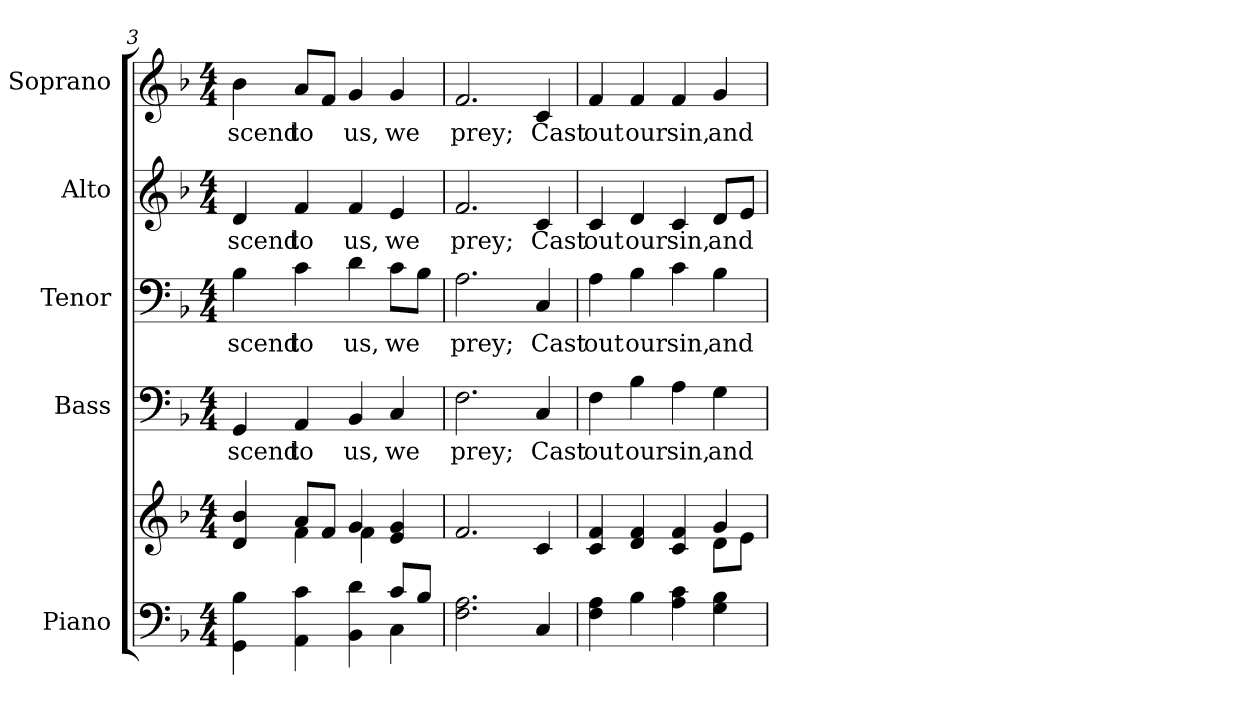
**kern	**kern	**kern	**text	**kern	**text	**kern	**text	**kern	**text
*part5	*part5	*part4	*part4	*part3	*part3	*part2	*part2	*part1	*part1
*staff6	*staff5	*staff4	*staff4	*staff3	*staff3	*staff2	*staff2	*staff1	*staff1
*I"Piano	*	*I"Bass	*	*I"Tenor	*	*I"Alto	*	*I"Soprano	*
*I'Pno.	*	*I'B.	*	*I'T.	*	*I'A.	*	*I'S.	*
!!LO:PB:g=z
*clefF4	*clefG2	*clefF4	*	*clefF4	*	*clefG2	*	*clefG2	*
*k[b-]	*k[b-]	*k[b-]	*	*k[b-]	*	*k[b-]	*	*k[b-]	*
*F:	*F:	*F:	*	*F:	*	*F:	*	*F:	*
*M4/4	*M4/4	*M4/4	*	*M4/4	*	*M4/4	*	*M4/4	*
=3	=3	=3	=3	=3	=3	=3	=3	=3	=3
*^	*^	*	*	*	*	*	*	*	*
!	!	!	!	!	!LO:LY:b:color=#000000	!	!	!	!	!	!
!	!	!	!	!	!	!	!LO:LY:b:color=#000000	!	!	!	!
!	!	!	!	!	!	!	!	!	!LO:LY:b:color=#000000	!	!
!	!	!	!	!	!	!	!	!	!	!	!LO:LY:b:color=#000000
4GGi\ 4B-i	2ryy	4di/ 4b-i	4ryy	4GGi/	-scend	4B-i\	-scend	4di/	-scend	4b-i\	-scend
!	!	!	!	!	!LO:LY:b:color=#000000	!	!	!	!	!	!
!	!	!	!	!	!	!	!LO:LY:b:color=#000000	!	!	!	!
!	!	!	!	!	!	!	!	!	!LO:LY:b:color=#000000	!	!
!	!	!	!	!	!	!	!	!	!	!	!LO:LY:b:color=#000000
4AAi\ 4ci	.	8ai/L	4fi\	4AAi/	to	4ci\	to	4fi/	to	8ai/L	to
.	.	8fi/J	.	.	.	.	.	.	.	8fi/J	.
!	!	!	!	!	!LO:LY:b:color=#000000	!	!	!	!	!	!
!	!	!	!	!	!	!	!LO:LY:b:color=#000000	!	!	!	!
!	!	!	!	!	!	!	!	!	!LO:LY:b:color=#000000	!	!
!	!	!	!	!	!	!	!	!	!	!	!LO:LY:b:color=#000000
4BB-i\ 4di	4ryy	4gi/	4fi\	4BB-i/	us,	4di\	us,	4fi/	us,	4gi/	us,
!	!	!	!	!	!LO:LY:b:color=#000000	!	!	!	!	!	!
!	!	!	!	!	!	!	!LO:LY:b:color=#000000	!	!	!	!
!	!	!	!	!	!	!	!	!	!LO:LY:b:color=#000000	!	!
!	!	!	!	!	!	!	!	!	!	!	!LO:LY:b:color=#000000
8ci/L	4Ci\	4ei/ 4gi	4ryy	4Ci/	we	8ci\L	we	4ei/	we	4gi/	we
8B-i/J	.	.	.	.	.	8B-i\J	.	.	.	.	.
*v	*v	*	*	*	*	*	*	*	*	*	*
*	*v	*v	*	*	*	*	*	*	*	*
=4	=4	=4	=4	=4	=4	=4	=4	=4	=4
!	!	!	!LO:LY:b:color=#000000	!	!	!	!	!	!
!	!	!	!	!	!LO:LY:b:color=#000000	!	!	!	!
!	!	!	!	!	!	!	!LO:LY:b:color=#000000	!	!
!	!	!	!	!	!	!	!	!	!LO:LY:b:color=#000000
2.Fi\ 2.Ai	2.fi/	2.Fi\	prey;	2.Ai\	prey;	2.fi/	prey;	2.fi/	prey;
!	!	!	!LO:LY:b:color=#000000	!	!	!	!	!	!
!	!	!	!	!	!LO:LY:b:color=#000000	!	!	!	!
!	!	!	!	!	!	!	!LO:LY:b:color=#000000	!	!
!	!	!	!	!	!	!	!	!	!LO:LY:b:color=#000000
4Ci/	4ci/	4Ci/	Cast	4Ci/	Cast	4ci/	Cast	4ci/	Cast
!!LO:PB:g=z
=5	=5	=5	=5	=5	=5	=5	=5	=5	=5
*	*^	*	*	*	*	*	*	*	*
!	!	!	!	!LO:LY:b:color=#000000	!	!	!	!	!	!
!	!	!	!	!	!	!LO:LY:b:color=#000000	!	!	!	!
!	!	!	!	!	!	!	!	!LO:LY:b:color=#000000	!	!
!	!	!	!	!	!	!	!	!	!	!LO:LY:b:color=#000000
4Fi\ 4Ai	4ci/ 4fi	2ryy	4Fi\	out	4Ai\	out	4ci/	out	4fi/	out
!	!	!	!	!LO:LY:b:color=#000000	!	!	!	!	!	!
!	!	!	!	!	!	!LO:LY:b:color=#000000	!	!	!	!
!	!	!	!	!	!	!	!	!LO:LY:b:color=#000000	!	!
!	!	!	!	!	!	!	!	!	!	!LO:LY:b:color=#000000
4B-i\	4di/ 4fi	.	4B-i\	our	4B-i\	our	4di/	our	4fi/	our
!	!	!	!	!LO:LY:b:color=#000000	!	!	!	!	!	!
!	!	!	!	!	!	!LO:LY:b:color=#000000	!	!	!	!
!	!	!	!	!	!	!	!	!LO:LY:b:color=#000000	!	!
!	!	!	!	!	!	!	!	!	!	!LO:LY:b:color=#000000
4Ai\ 4ci	4ci/ 4fi	4ryy	4Ai\	sin,	4ci\	sin,	4ci/	sin,	4fi/	sin,
!	!	!	!	!LO:LY:b:color=#000000	!	!	!	!	!	!
!	!	!	!	!	!	!LO:LY:b:color=#000000	!	!	!	!
!	!	!	!	!	!	!	!	!LO:LY:b:color=#000000	!	!
!	!	!	!	!	!	!	!	!	!	!LO:LY:b:color=#000000
4Gi\ 4B-i	4gi/	8di\L	4Gi\	and	4B-i\	and	8di/L	and	4gi/	and
.	.	8ei\J	.	.	.	.	8ei/J	.	.	.
*	*v	*v	*	*	*	*	*	*	*	*
=	=	=	=	=	=	=	=	=	=
*-	*-	*-	*-	*-	*-	*-	*-	*-	*-
